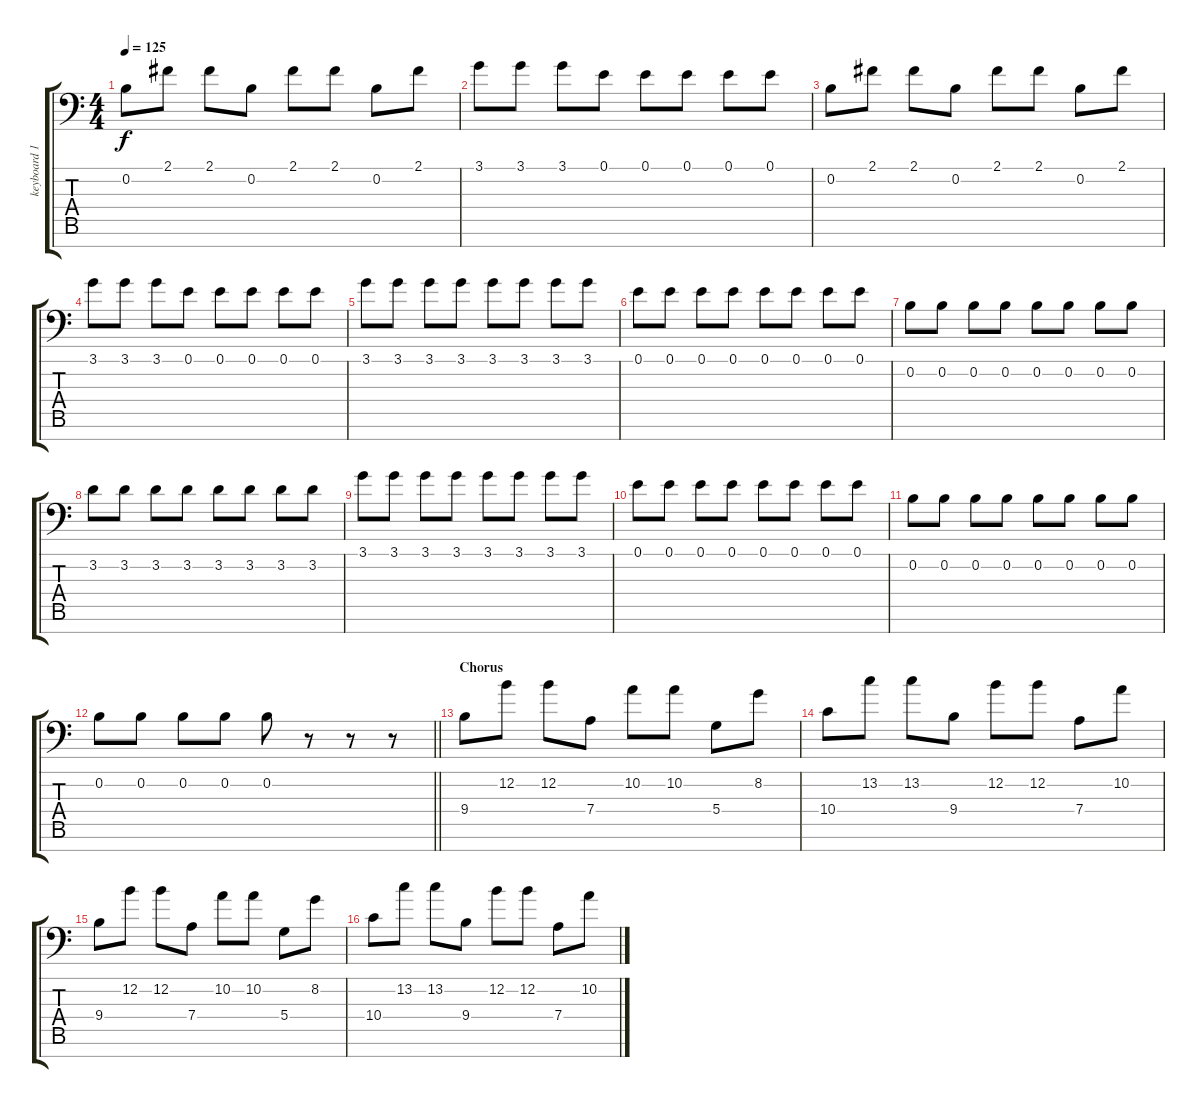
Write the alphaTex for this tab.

\track ("keyboard 1" "keyboard 1") {instrument lead2sawtooth}
\staff {score tabs}
\tuning (E4 B3 G3 D3 A2 E2 A1) {hide}
\ts (4 4)
\tempo 125
\clef f4
\ks c
0.2.8{dy f} 2.1.8 2.1.8 0.2.8 2.1.8 2.1.8 0.2.8 2.1.8 |
3.1.8 3.1.8 3.1.8 0.1.8 0.1.8 0.1.8 0.1.8 0.1.8 |
0.2.8 2.1.8 2.1.8 0.2.8 2.1.8 2.1.8 0.2.8 2.1.8 |
3.1.8 3.1.8 3.1.8 0.1.8 0.1.8 0.1.8 0.1.8 0.1.8 |
3.1.8 3.1.8 3.1.8 3.1.8 3.1.8 3.1.8 3.1.8 3.1.8 |
0.1.8 0.1.8 0.1.8 0.1.8 0.1.8 0.1.8 0.1.8 0.1.8 |
0.2.8 0.2.8 0.2.8 0.2.8 0.2.8 0.2.8 0.2.8 0.2.8 |
3.2.8 3.2.8 3.2.8 3.2.8 3.2.8 3.2.8 3.2.8 3.2.8 |
3.1.8 3.1.8 3.1.8 3.1.8 3.1.8 3.1.8 3.1.8 3.1.8 |
0.1.8 0.1.8 0.1.8 0.1.8 0.1.8 0.1.8 0.1.8 0.1.8 |
0.2.8 0.2.8 0.2.8 0.2.8 0.2.8 0.2.8 0.2.8 0.2.8 |
\barLineRight lightlight
0.2.8 0.2.8 0.2.8 0.2.8 0.2.8 r.8 r.8 r.8 |
\section ("" "Chorus")
9.4.8 12.2.8 12.2.8 7.4.8 10.2.8 10.2.8 5.4.8 8.2.8 |
10.4.8 13.2.8 13.2.8 9.4.8 12.2.8 12.2.8 7.4.8 10.2.8 |
9.4.8 12.2.8 12.2.8 7.4.8 10.2.8 10.2.8 5.4.8 8.2.8 |
10.4.8 13.2.8 13.2.8 9.4.8 12.2.8 12.2.8 7.4.8 10.2.8
